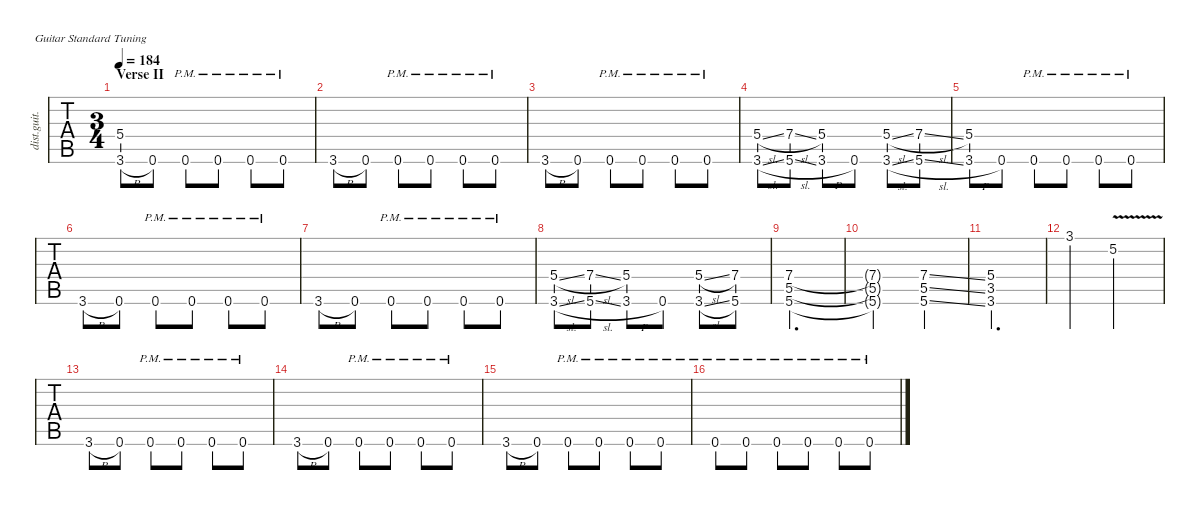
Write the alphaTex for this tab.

\defaultSystemsLayout 4
\hideDynamics
\bracketExtendMode nobrackets
\otherSystemsTrackNameOrientation horizontal
\track ("Rhythm Guitar (James)" "dist.guit.") {defaultSystemsLayout 4 multiBarRest instrument distortionguitar}
\staff {tabs}
\tuning (E4 B3 G3 D3 A2 E2)
\ts (3 4)
\section ("" "Verse II")
\tempo 184
\clef g2
\ks c
(3.6{h} 5.4).8{dy mf} 0.6.8 0.6{pm}.8 0.6{pm}.8 0.6{pm}.8 0.6{pm}.8 |
3.6{h}.8 0.6.8 0.6{pm}.8 0.6{pm}.8 0.6{pm}.8 0.6{pm}.8 |
3.6{h}.8 0.6.8 0.6{pm}.8 0.6{pm}.8 0.6{pm}.8 0.6{pm}.8 |
(3.6{sl} 5.4{sl}).8 (7.4{sl} 5.6{sl}).8 (3.6{h} 5.4).8 0.6.8 (3.6{sl} 5.4{sl}).8 (7.4{sl} 5.6{sl}).8 |
(3.6{h} 5.4).8 0.6.8 0.6{pm}.8 0.6{pm}.8 0.6{pm}.8 0.6{pm}.8 |
3.6{h}.8 0.6.8 0.6{pm}.8 0.6{pm}.8 0.6{pm}.8 0.6{pm}.8 |
3.6{h}.8 0.6.8 0.6{pm}.8 0.6{pm}.8 0.6{pm}.8 0.6{pm}.8 |
(3.6{sl} 5.4{sl}).8 (7.4{sl} 5.6{sl}).8 (3.6{h} 5.4).8 0.6.8 (3.6{sl} 5.4{sl}).8 (7.4 5.6).8 |
(5.6 5.5 7.4).2{d} |
(5.6{t} 5.5{t} 7.4{t}).2 (7.4{ss} 5.5{ss} 5.6{ss}).4 |
(3.6 3.5 5.4).2{d} |
3.1.4 5.2{v}.2 |
3.6{h}.8 0.6.8 0.6{pm}.8 0.6{pm}.8 0.6{pm}.8 0.6{pm}.8 |
3.6{h}.8 0.6.8 0.6{pm}.8 0.6{pm}.8 0.6{pm}.8 0.6{pm}.8 |
3.6{h}.8 0.6.8 0.6{pm}.8 0.6{pm}.8 0.6{pm}.8 0.6{pm}.8 |
0.6{pm}.8 0.6{pm}.8 0.6{pm}.8 0.6{pm}.8 0.6{pm}.8 0.6{pm}.8
